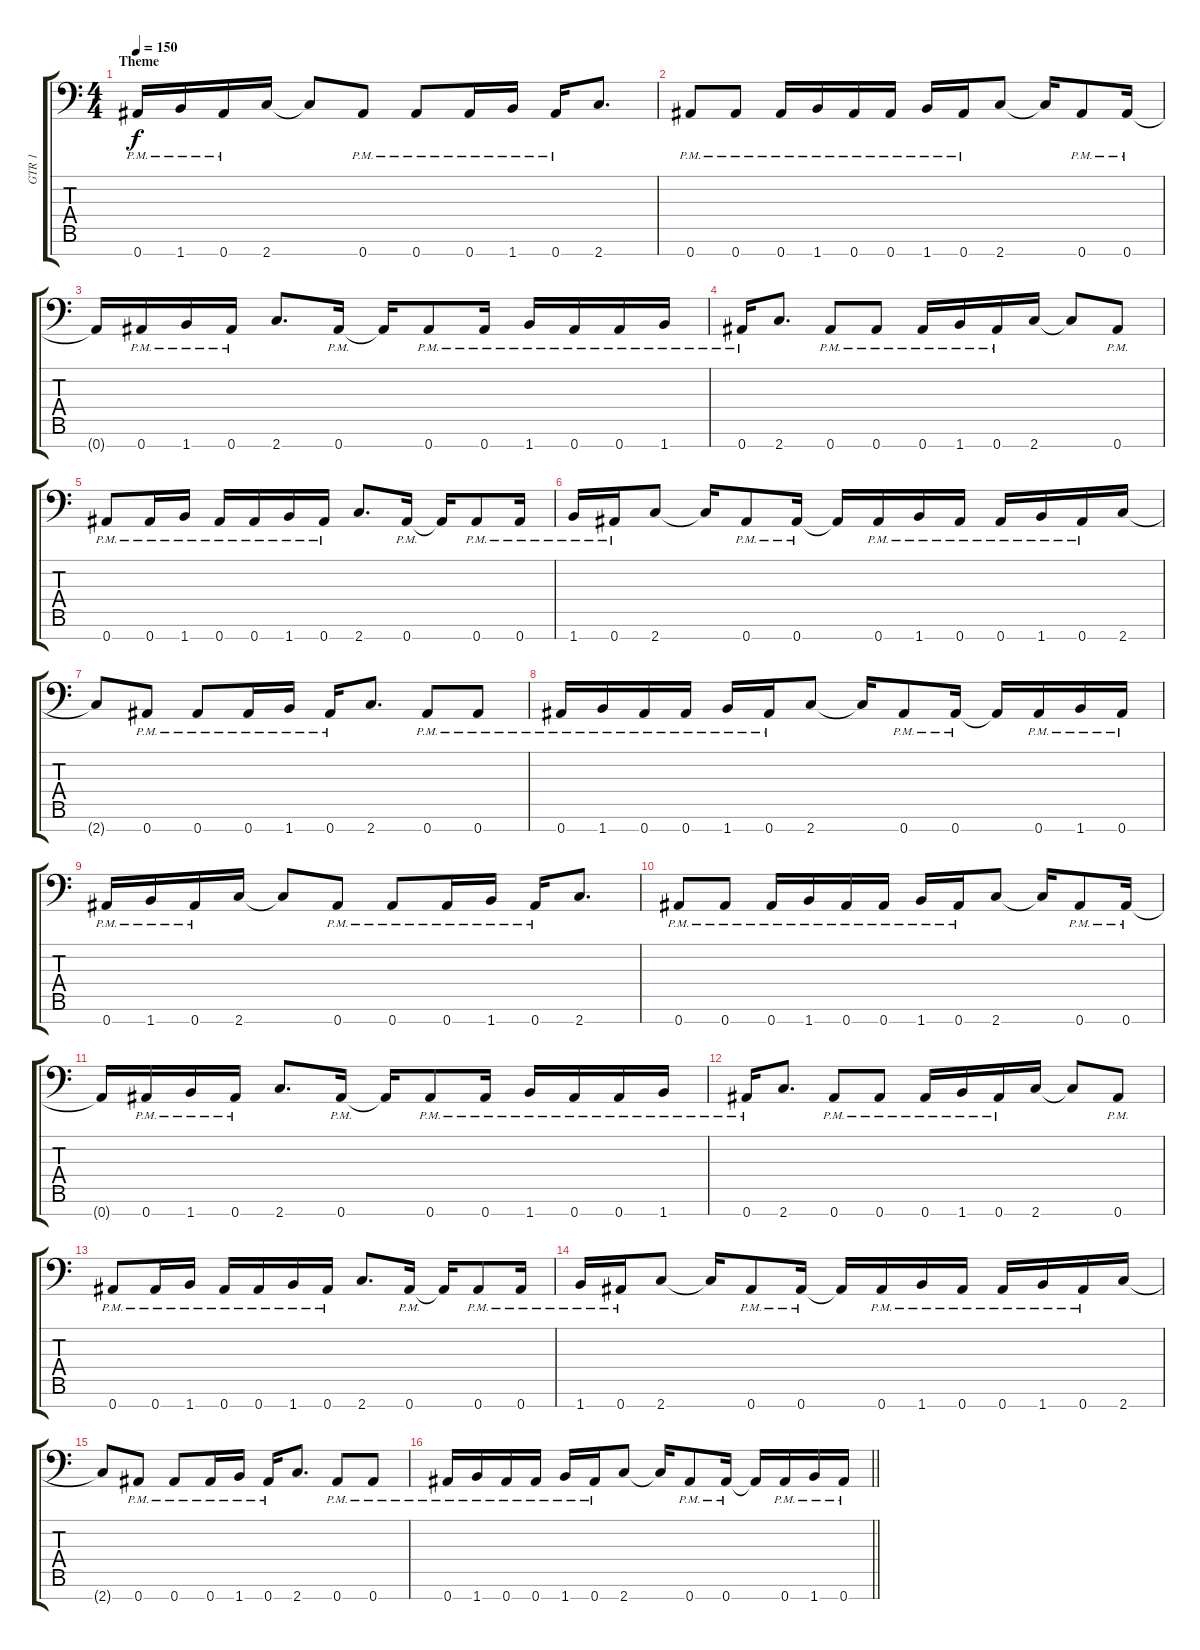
\track ("GTR 1" "GTR 1") {instrument distortionguitar}
\staff {score tabs}
\tuning (Eb4 Bb3 Gb3 Db3 Ab2 Eb2 Bb1) {hide}
\ts (4 4)
\section ("" "Theme")
\tempo 150
\clef f4
\ks c
0.7{pm}.16{dy f} 1.7{pm}.16 0.7{pm}.16 2.7.16 2.7{t}.8 0.7{pm}.8 0.7{pm}.8 0.7{pm}.16 1.7{pm}.16 0.7{pm}.16 2.7.8{d} |
0.7{pm}.8 0.7{pm}.8 0.7{pm}.16 1.7{pm}.16 0.7{pm}.16 0.7{pm}.16 1.7{pm}.16 0.7{pm}.16 2.7.8 2.7{t}.16 0.7{pm}.8 0.7{pm}.16 |
0.7{t}.16 0.7{pm}.16 1.7{pm}.16 0.7{pm}.16 2.7.8{d} 0.7{pm}.16 0.7{t}.16 0.7{pm}.8 0.7{pm}.16 1.7{pm}.16 0.7{pm}.16 0.7{pm}.16 1.7{pm}.16 |
0.7{pm}.16 2.7.8{d} 0.7{pm}.8 0.7{pm}.8 0.7{pm}.16 1.7{pm}.16 0.7{pm}.16 2.7.16 2.7{t}.8 0.7{pm}.8 |
0.7{pm}.8 0.7{pm}.16 1.7{pm}.16 0.7{pm}.16 0.7{pm}.16 1.7{pm}.16 0.7{pm}.16 2.7.8{d} 0.7{pm}.16 0.7{t}.16 0.7{pm}.8 0.7{pm}.16 |
1.7{pm}.16 0.7{pm}.16 2.7.8 2.7{t}.16 0.7{pm}.8 0.7{pm}.16 0.7{t}.16 0.7{pm}.16 1.7{pm}.16 0.7{pm}.16 0.7{pm}.16 1.7{pm}.16 0.7{pm}.16 2.7.16 |
2.7{t}.8 0.7{pm}.8 0.7{pm}.8 0.7{pm}.16 1.7{pm}.16 0.7{pm}.16 2.7.8{d} 0.7{pm}.8 0.7{pm}.8 |
0.7{pm}.16 1.7{pm}.16 0.7{pm}.16 0.7{pm}.16 1.7{pm}.16 0.7{pm}.16 2.7.8 2.7{t}.16 0.7{pm}.8 0.7{pm}.16 0.7{t}.16 0.7{pm}.16 1.7{pm}.16 0.7{pm}.16 |
0.7{pm}.16 1.7{pm}.16 0.7{pm}.16 2.7.16 2.7{t}.8 0.7{pm}.8 0.7{pm}.8 0.7{pm}.16 1.7{pm}.16 0.7{pm}.16 2.7.8{d} |
0.7{pm}.8 0.7{pm}.8 0.7{pm}.16 1.7{pm}.16 0.7{pm}.16 0.7{pm}.16 1.7{pm}.16 0.7{pm}.16 2.7.8 2.7{t}.16 0.7{pm}.8 0.7{pm}.16 |
0.7{t}.16 0.7{pm}.16 1.7{pm}.16 0.7{pm}.16 2.7.8{d} 0.7{pm}.16 0.7{t}.16 0.7{pm}.8 0.7{pm}.16 1.7{pm}.16 0.7{pm}.16 0.7{pm}.16 1.7{pm}.16 |
0.7{pm}.16 2.7.8{d} 0.7{pm}.8 0.7{pm}.8 0.7{pm}.16 1.7{pm}.16 0.7{pm}.16 2.7.16 2.7{t}.8 0.7{pm}.8 |
0.7{pm}.8 0.7{pm}.16 1.7{pm}.16 0.7{pm}.16 0.7{pm}.16 1.7{pm}.16 0.7{pm}.16 2.7.8{d} 0.7{pm}.16 0.7{t}.16 0.7{pm}.8 0.7{pm}.16 |
1.7{pm}.16 0.7{pm}.16 2.7.8 2.7{t}.16 0.7{pm}.8 0.7{pm}.16 0.7{t}.16 0.7{pm}.16 1.7{pm}.16 0.7{pm}.16 0.7{pm}.16 1.7{pm}.16 0.7{pm}.16 2.7.16 |
2.7{t}.8 0.7{pm}.8 0.7{pm}.8 0.7{pm}.16 1.7{pm}.16 0.7{pm}.16 2.7.8{d} 0.7{pm}.8 0.7{pm}.8 |
\barLineRight lightlight
0.7{pm}.16 1.7{pm}.16 0.7{pm}.16 0.7{pm}.16 1.7{pm}.16 0.7{pm}.16 2.7.8 2.7{t}.16 0.7{pm}.8 0.7{pm}.16 0.7{t}.16 0.7{pm}.16 1.7{pm}.16 0.7{pm}.16
